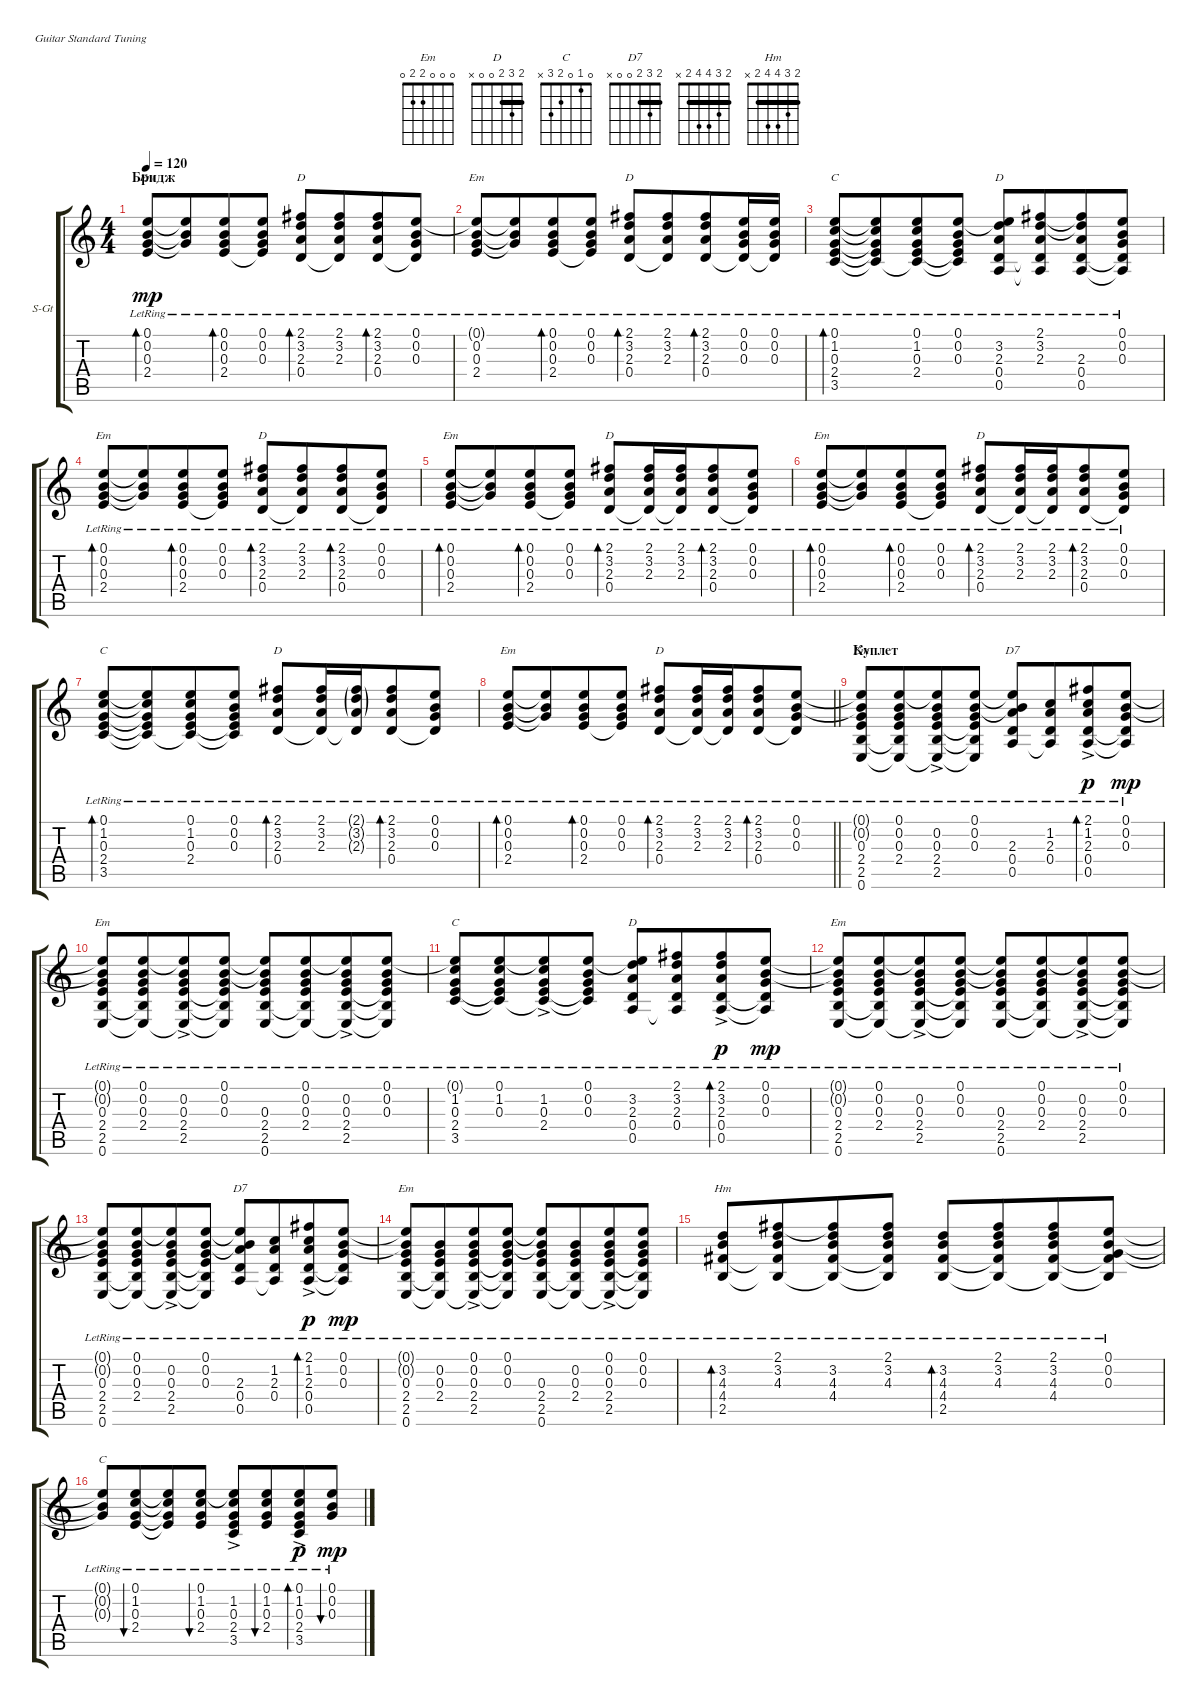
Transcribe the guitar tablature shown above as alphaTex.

\bracketExtendMode groupsimilarinstruments
\firstSystemTrackNameOrientation horizontal
\otherSystemsTrackNameOrientation horizontal
\track ("Гитара 1" "S-Gt") {instrument acousticguitarsteel}
\staff {score tabs}
\tuning (E4 B3 G3 D3 A2 E2)
\chord ("Em" 0 0 0 2 2 0)
\chord ("D" 2 3 2 0 0 x) {barre 2}
\chord ("C" 0 1 0 2 3 x)
\chord ("D7" 2 3 2 0 0 x) {barre 2}
\chord ("" 0 0 0 2 2 0)
\chord ("Hm" 2 3 4 4 2 x) {barre 2}
\chord ("" 2 3 4 4 2 x) {barre 2}
\ts (4 4)
\section ("" "Бридж")
\tempo 120
\clef g2
\ks c
(0.1{lr} 0.2{lr} 0.3{lr} 2.4{lr}).8{bd 120 ch "Em" dy mp} (0.1{lr t} 0.2{lr t} 0.3{lr t}).8{beam merge} (0.1{lr} 0.2{lr} 0.3{lr} 2.4{lr}).8{bd 120} (0.1{lr} 0.2{lr} 0.3{lr} 2.4{lr t}).8 (2.1{lr} 3.2{lr} 2.3{lr} 0.4{lr}).8{bd 120 ch "D"} (2.1{lr} 3.2{lr} 2.3{lr} 0.4{lr t}).8{beam merge} (2.1{lr} 3.2{lr} 2.3{lr} 0.4{lr}).8{bd 120} (0.1{lr} 0.2{lr} 0.3{lr} 0.4{lr t}).8 |
(0.1{lr t} 0.2{lr} 0.3{lr} 2.4{lr}).8{ch "Em"} (0.1{lr t} 0.2{lr t} 0.3{lr t}).8{beam merge} (0.1{lr} 0.2{lr} 0.3{lr} 2.4{lr}).8{bd 120} (0.1{lr} 0.2{lr} 0.3{lr} 2.4{lr t}).8 (2.1{lr} 3.2{lr} 2.3{lr} 0.4{lr}).8{bd 120 ch "D"} (2.1{lr} 3.2{lr} 2.3{lr} 0.4{lr t}).8{beam merge} (2.1{lr} 3.2{lr} 2.3{lr} 0.4{lr}).8{bd 120} (0.1{lr} 0.2{lr} 0.3{lr} 0.4{lr t}).16 (0.1{lr} 0.2{lr} 0.3{lr} 0.4{lr t}).16 |
(0.1{lr} 1.2{lr} 0.3{lr} 2.4{lr} 3.5{lr}).8{bd 120 ch "C"} (0.1{lr t} 1.2{lr t} 0.3{lr t} 2.4{lr t} 3.5{lr t}).8{beam merge} (0.1{lr} 1.2{lr} 0.3{lr} 2.4{lr} 3.5{lr t}).8 (0.1{lr} 0.2{lr} 0.3{lr} 2.4{lr t} 3.5{lr t}).8 (0.1{lr t} 3.2{lr} 2.3{lr} 0.4{lr} 0.5{lr}).8{ch "D"} (2.1{lr} 3.2{lr} 2.3{lr} 0.4{lr t} 0.5{lr t}).8{beam merge} (2.1{lr t} 3.2{lr t} 2.3{lr} 0.4{lr} 0.5{lr}).8 (0.1{lr} 0.2{lr} 0.3{lr} 0.4{lr t} 0.5{lr t}).8 |
(0.1{lr} 0.2{lr} 0.3{lr} 2.4{lr}).8{bd 120 ch "Em"} (0.1{lr t} 0.2{lr t} 0.3{lr t}).8{beam merge} (0.1{lr} 0.2{lr} 0.3{lr} 2.4{lr}).8{bd 120} (0.1{lr} 0.2{lr} 0.3{lr} 2.4{lr t}).8 (2.1{lr} 3.2{lr} 2.3{lr} 0.4{lr}).8{bd 120 ch "D"} (2.1{lr} 3.2{lr} 2.3{lr} 0.4{lr t}).8{beam merge} (2.1{lr} 3.2{lr} 2.3{lr} 0.4{lr}).8{bd 120} (0.1{lr} 0.2{lr} 0.3{lr} 0.4{lr t}).8 |
(0.1{lr} 0.2{lr} 0.3{lr} 2.4{lr}).8{bd 120 ch "Em"} (0.1{lr t} 0.2{lr t} 0.3{lr t}).8{beam merge} (0.1{lr} 0.2{lr} 0.3{lr} 2.4{lr}).8{bd 120} (0.1{lr} 0.2{lr} 0.3{lr} 2.4{lr t}).8 (2.1{lr} 3.2{lr} 2.3{lr} 0.4{lr}).8{bd 120 ch "D"} (2.1{lr} 3.2{lr} 2.3{lr} 0.4{lr t}).16 (2.1{lr} 3.2{lr} 2.3{lr} 0.4{lr t}).16{beam merge} (2.1{lr} 3.2{lr} 2.3{lr} 0.4{lr}).8{bd 120} (0.1{lr} 0.2{lr} 0.3{lr} 0.4{lr t}).8 |
(0.1{lr} 0.2{lr} 0.3{lr} 2.4{lr}).8{bd 120 ch "Em"} (0.1{lr t} 0.2{lr t} 0.3{lr t}).8{beam merge} (0.1{lr} 0.2{lr} 0.3{lr} 2.4{lr}).8{bd 120} (0.1{lr} 0.2{lr} 0.3{lr} 2.4{lr t}).8 (2.1{lr} 3.2{lr} 2.3{lr} 0.4{lr}).8{bd 120 ch "D"} (2.1{lr} 3.2{lr} 2.3{lr} 0.4{lr t}).16 (2.1{lr} 3.2{lr} 2.3{lr} 0.4{lr t}).16{beam merge} (2.1{lr} 3.2{lr} 2.3{lr} 0.4{lr}).8{bd 120} (0.1{lr} 0.2{lr} 0.3{lr} 0.4{lr t}).8 |
(0.1{lr} 1.2{lr} 0.3{lr} 2.4{lr} 3.5{lr}).8{bd 120 ch "C"} (0.1{lr t} 1.2{lr t} 0.3{lr t} 2.4{lr t} 3.5{lr t}).8{beam merge} (0.1{lr} 1.2{lr} 0.3{lr} 2.4{lr} 3.5{lr t}).8 (0.1{lr} 0.2{lr} 0.3{lr} 2.4{lr t} 3.5{lr t}).8 (2.1{lr} 3.2{lr} 2.3{lr} 0.4{lr}).8{bd 120 ch "D"} (2.1{lr} 3.2{lr} 2.3{lr} 0.4{lr t}).16 (2.1{g lr} 3.2{g lr} 2.3{g lr} 0.4{lr t}).16{beam merge} (2.1{lr} 3.2{lr} 2.3{lr} 0.4{lr}).8{bd 120} (0.1{lr} 0.2{lr} 0.3{lr} 0.4{lr t}).8 |
\barLineRight lightlight
(0.1{lr} 0.2{lr} 0.3{lr} 2.4{lr}).8{bd 120 ch "Em"} (0.1{lr t} 0.2{lr t} 0.3{lr t}).8{beam merge} (0.1{lr} 0.2{lr} 0.3{lr} 2.4{lr}).8{bd 120} (0.1{lr} 0.2{lr} 0.3{lr} 2.4{lr t}).8 (2.1{lr} 3.2{lr} 2.3{lr} 0.4{lr}).8{bd 120 ch "D"} (2.1{lr} 3.2{lr} 2.3{lr} 0.4{lr t}).16 (2.1{lr} 3.2{lr} 2.3{lr} 0.4{lr t}).16{beam merge} (2.1{lr} 3.2{lr} 2.3{lr} 0.4{lr}).8{bd 120} (0.1{lr} 0.2{lr} 0.3{lr} 0.4{lr t}).8 |
\section ("" "Куплет")
(0.1{lr t} 0.2{lr t} 0.3{lr} 2.4{lr} 2.5{lr} 0.6{lr}).8{ch "Em"} (0.1{lr} 0.2{lr} 0.3{lr} 2.4 2.5{lr t} 0.6{lr t}).8{beam merge} (0.1{lr t} 0.2{ac lr} 0.3{ac lr} 2.4{ac lr} 2.5{ac lr} 0.6{lr t}).8 (0.1{lr} 0.2{lr} 0.3{lr} 2.4{lr t} 2.5{lr t} 0.6{lr t}).8 (0.1{lr t} 0.2{lr t} 2.3{lr} 0.4{lr} 0.5{lr}).8{ch "D7"} (1.2{lr} 2.3{lr} 0.4{lr} 0.5{lr t}).8{beam merge} (2.1{ac lr} 1.2{ac lr} 2.3{ac lr} 0.4{ac lr} 0.5{ac lr}).8{bd 120 dy p} (0.1{lr} 0.2{lr} 0.3{lr} 0.4{lr t} 0.5{lr t}).8{dy mp} |
(0.1{lr t} 0.2{lr t} 0.3{lr} 2.4{lr} 2.5{lr} 0.6{lr}).8{ch "Em"} (0.1{lr} 0.2{lr} 0.3{lr} 2.4 2.5{lr t} 0.6{lr t}).8{beam merge} (0.1{lr t} 0.2{ac lr} 0.3{ac lr} 2.4{ac lr} 2.5{ac lr} 0.6{lr t}).8 (0.1{lr} 0.2{lr} 0.3{lr} 2.4{lr t} 2.5{lr t} 0.6{lr t}).8 (0.1{lr t} 0.2{lr t} 0.3{lr} 2.4{lr} 2.5{lr} 0.6{lr}).8{ch ""} (0.1{lr} 0.2{lr} 0.3{lr} 2.4 2.5{lr t} 0.6{lr t}).8{beam merge} (0.1{lr t} 0.2{ac lr} 0.3{ac lr} 2.4{ac lr} 2.5{ac lr} 0.6{lr t}).8 (0.1{lr} 0.2{lr} 0.3{lr} 2.4{lr t} 2.5{lr t} 0.6{lr t}).8 |
(0.1{lr t} 1.2{lr} 0.3{lr} 2.4{lr} 3.5{lr}).8{ch "C"} (0.1{lr} 1.2{lr} 0.3{lr} 2.4{lr t} 3.5{lr t}).8{beam merge} (0.1{lr t} 1.2{ac} 0.3{ac lr} 2.4{ac lr} 3.5{lr t}).8 (0.1{lr} 0.2{lr} 0.3 2.4{lr t} 3.5{lr t}).8 (0.1{lr t} 3.2{lr} 2.3{lr} 0.4{lr} 0.5{lr}).8{ch "D"} (2.1{lr} 3.2{lr} 2.3{lr} 0.4{lr} 0.5{lr t}).8{beam merge} (2.1{ac lr} 3.2{ac lr} 2.3{ac lr} 0.4{ac lr} 0.5{ac lr}).8{bd 120 dy p} (0.1{lr} 0.2{lr} 0.3{lr} 0.4{lr t} 0.5{lr t}).8{dy mp} |
(0.1{lr t} 0.2{lr t} 0.3{lr} 2.4{lr} 2.5{lr} 0.6{lr}).8{ch "Em"} (0.1{lr} 0.2{lr} 0.3{lr} 2.4 2.5{lr t} 0.6{lr t}).8{beam merge} (0.1{lr t} 0.2{ac lr} 0.3{ac lr} 2.4{ac lr} 2.5{ac lr} 0.6{lr t}).8 (0.1{lr} 0.2{lr} 0.3{lr} 2.4{lr t} 2.5{lr t} 0.6{lr t}).8 (0.1{lr t} 0.2{lr t} 0.3{lr} 2.4{lr} 2.5{lr} 0.6{lr}).8{ch ""} (0.1{lr} 0.2{lr} 0.3{lr} 2.4 2.5{lr t} 0.6{lr t}).8{beam merge} (0.1{lr t} 0.2{ac lr} 0.3{ac lr} 2.4{ac lr} 2.5{ac lr} 0.6{lr t}).8 (0.1{lr} 0.2{lr} 0.3{lr} 2.4{lr t} 2.5{lr t} 0.6{lr t}).8 |
(0.1{lr t} 0.2{lr t} 0.3{lr} 2.4{lr} 2.5{lr} 0.6{lr}).8{ch ""} (0.1{lr} 0.2{lr} 0.3{lr} 2.4 2.5{lr t} 0.6{lr t}).8{beam merge} (0.1{lr t} 0.2{ac lr} 0.3{ac lr} 2.4{ac lr} 2.5{ac lr} 0.6{lr t}).8 (0.1{lr} 0.2{lr} 0.3{lr} 2.4{lr t} 2.5{lr t} 0.6{lr t}).8 (0.1{lr t} 0.2{lr t} 2.3{lr} 0.4{lr} 0.5{lr}).8{ch "D7"} (1.2{lr} 2.3{lr} 0.4{lr} 0.5{lr t}).8{beam merge} (2.1{ac lr} 1.2{ac lr} 2.3{ac lr} 0.4{ac lr} 0.5{ac lr}).8{bd 120 dy p} (0.1{lr} 0.2{lr} 0.3{lr} 0.4{lr t} 0.5{lr t}).8{dy mp} |
(0.1{lr t} 0.2{lr t} 0.3{lr} 2.4{lr} 2.5{lr} 0.6{lr}).8{ch "Em"} (0.2{lr} 0.3{lr} 2.4 2.5{lr t} 0.6{lr t}).8{beam merge} (0.1 0.2{ac lr} 0.3{ac lr} 2.4{ac lr} 2.5{ac lr} 0.6{lr t}).8 (0.1{lr} 0.2{lr} 0.3{lr} 2.4{lr t} 2.5{lr t} 0.6{lr t}).8 (0.1{lr t} 0.2{lr t} 0.3{lr} 2.4{lr} 2.5{lr} 0.6{lr}).8{ch ""} (0.2{lr} 0.3{lr} 2.4 2.5{lr t} 0.6{lr t}).8{beam merge} (0.1 0.2{ac lr} 0.3{ac lr} 2.4{ac lr} 2.5{ac lr} 0.6{lr t}).8 (0.1{lr} 0.2{lr} 0.3{lr} 2.4{lr t} 2.5{lr t} 0.6{lr t}).8 |
(3.2{lr} 4.3{lr} 4.4{lr} 2.5{lr}).8{bd 120 ch "Hm"} (2.1{lr} 3.2{lr} 4.3{lr} 4.4{lr t} 2.5{lr t}).8{beam merge} (2.1{lr t} 3.2{lr} 4.3{lr} 4.4{lr} 2.5{lr t}).8 (2.1{lr} 3.2{lr} 4.3{lr} 4.4{lr t} 2.5{lr t}).8 (3.2{lr} 4.3{lr} 4.4{lr} 2.5{lr}).8{bd 120 ch ""} (2.1{lr} 3.2{lr} 4.3{lr} 4.4{lr t} 2.5{lr t}).8{beam merge} (2.1 3.2{lr} 4.3{lr} 4.4{lr} 2.5{lr t}).8 (0.1{lr} 0.2{lr} 0.3{lr} 4.4{lr t} 2.5{lr t}).8 |
(0.1{lr t} 0.2{lr t} 0.3{lr t}).8{ch "C"} (0.1{lr} 1.2{lr} 0.3{lr} 2.4{lr}).8{bu 120 beam merge} (0.1{lr t} 1.2{lr t} 0.3{lr t} 2.4{lr t}).8 (0.1{lr} 1.2{lr} 0.3{lr} 2.4{lr}).8{bu 120} (0.1{lr t} 1.2{ac lr} 0.3{ac lr} 2.4{ac lr} 3.5{ac lr}).8 (0.1{lr} 1.2{lr} 0.3{lr} 2.4{lr}).8{bu 120 beam merge} (0.1{ac lr} 1.2{ac lr} 0.3{ac lr} 2.4{ac lr} 3.5{ac lr}).8{bd 120 dy p} (0.1{lr} 0.2{lr} 0.3{lr}).8{bu 120 dy mp}
